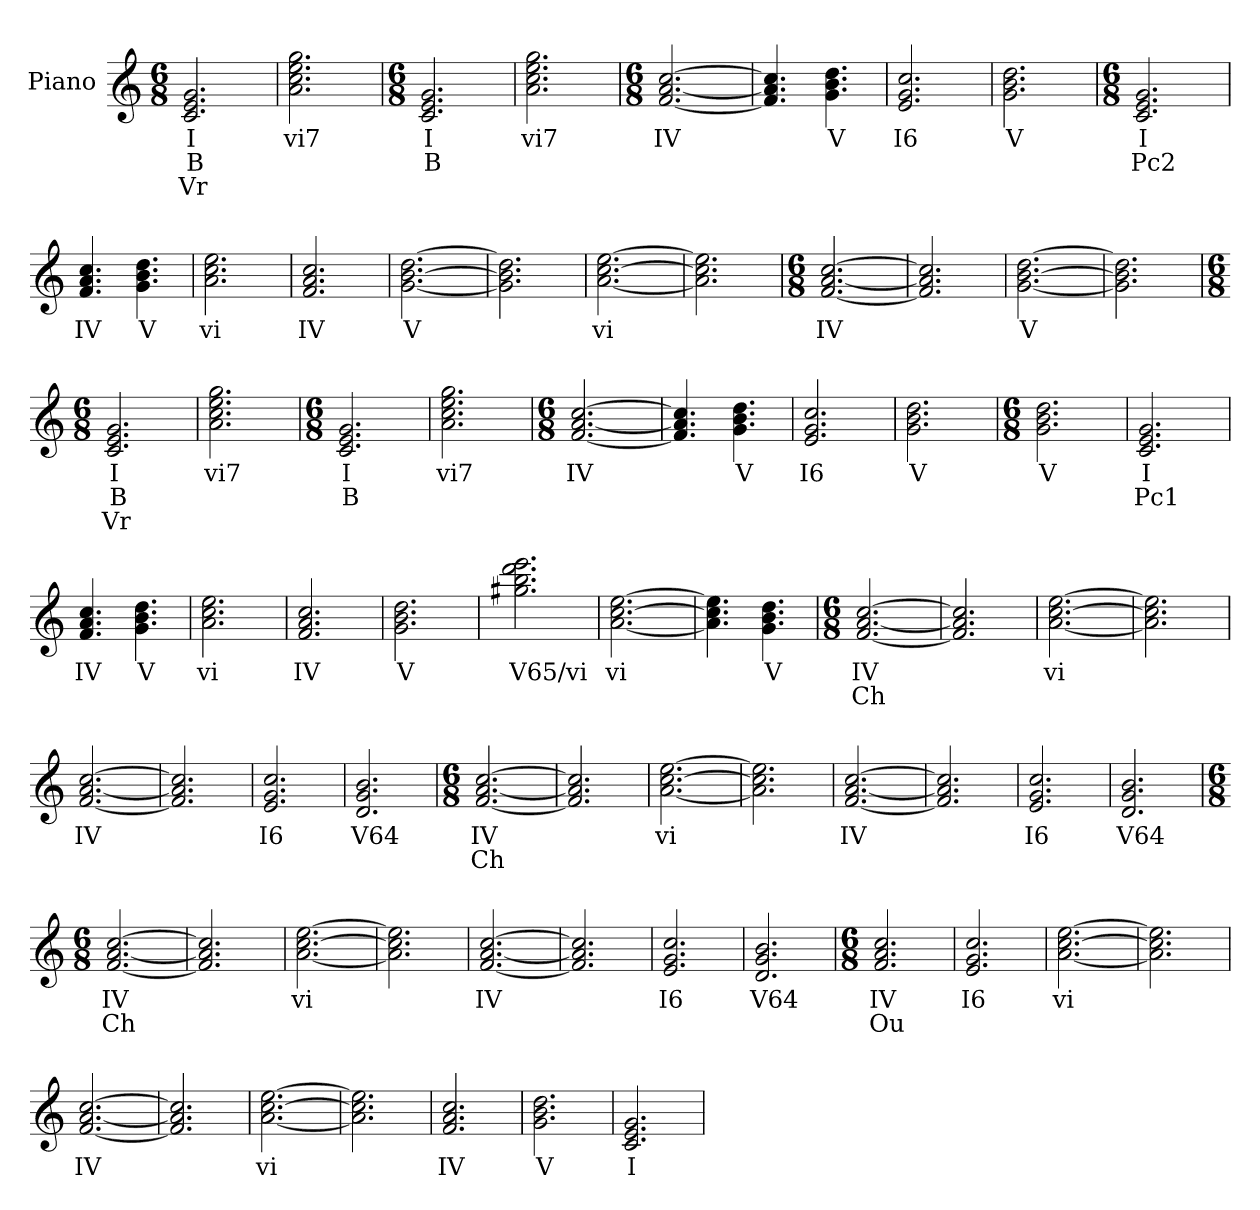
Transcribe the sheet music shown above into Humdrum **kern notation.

**kern	**text	**text	**text
*part1	*part1	*part1	*part1
*staff1	*staff1	*staff1	*staff1
*I"Piano	*	*	*
*I'Pno	*	*	*
*k[]	*	*	*
*C:	*	*	*
*M6/8	*	*	*
=	=	=	=
2.c 2.e 2.g	I	B	Vr
=	=	=	=
*k[]	*	*	*
*C:	*	*	*
2.a 2.cc 2.ee 2.gg	vi7	.	.
=	=	=	=
*k[]	*	*	*
*C:	*	*	*
*M6/8	*	*	*
2.c 2.e 2.g	I	B	.
=	=	=	=
*k[]	*	*	*
*C:	*	*	*
2.a 2.cc 2.ee 2.gg	vi7	.	.
=	=	=	=
*k[]	*	*	*
*C:	*	*	*
*M6/8	*	*	*
[2.f [2.a [2.cc	IV	.	.
=	=	=	=
*k[]	*	*	*
*C:	*	*	*
4.f] 4.a] 4.cc]	.	.	.
4.g 4.b 4.dd	V	.	.
=	=	=	=
*k[]	*	*	*
*C:	*	*	*
2.e 2.g 2.cc	I6	.	.
=	=	=	=
*k[]	*	*	*
*C:	*	*	*
2.g 2.b 2.dd	V	.	.
=	=	=	=
*k[]	*	*	*
*C:	*	*	*
*M6/8	*	*	*
2.c 2.e 2.g	I	Pc2	.
=	=	=	=
*k[]	*	*	*
*C:	*	*	*
4.f 4.a 4.cc	IV	.	.
4.g 4.b 4.dd	V	.	.
=	=	=	=
*k[]	*	*	*
*C:	*	*	*
2.a 2.cc 2.ee	vi	.	.
=	=	=	=
*k[]	*	*	*
*C:	*	*	*
2.f 2.a 2.cc	IV	.	.
=	=	=	=
*k[]	*	*	*
*C:	*	*	*
[2.g [2.b [2.dd	V	.	.
=	=	=	=
*k[]	*	*	*
*C:	*	*	*
2.g] 2.b] 2.dd]	.	.	.
=	=	=	=
*k[]	*	*	*
*C:	*	*	*
[2.a [2.cc [2.ee	vi	.	.
=	=	=	=
*k[]	*	*	*
*C:	*	*	*
2.a] 2.cc] 2.ee]	.	.	.
=	=	=	=
*k[]	*	*	*
*C:	*	*	*
*M6/8	*	*	*
[2.f [2.a [2.cc	IV	.	.
=	=	=	=
*k[]	*	*	*
*C:	*	*	*
2.f] 2.a] 2.cc]	.	.	.
=	=	=	=
*k[]	*	*	*
*C:	*	*	*
[2.g [2.b [2.dd	V	.	.
=	=	=	=
*k[]	*	*	*
*C:	*	*	*
2.g] 2.b] 2.dd]	.	.	.
=	=	=	=
*k[]	*	*	*
*C:	*	*	*
*M6/8	*	*	*
2.c 2.e 2.g	I	B	Vr
=	=	=	=
*k[]	*	*	*
*C:	*	*	*
2.a 2.cc 2.ee 2.gg	vi7	.	.
=	=	=	=
*k[]	*	*	*
*C:	*	*	*
*M6/8	*	*	*
2.c 2.e 2.g	I	B	.
=	=	=	=
*k[]	*	*	*
*C:	*	*	*
2.a 2.cc 2.ee 2.gg	vi7	.	.
=	=	=	=
*k[]	*	*	*
*C:	*	*	*
*M6/8	*	*	*
[2.f [2.a [2.cc	IV	.	.
=	=	=	=
*k[]	*	*	*
*C:	*	*	*
4.f] 4.a] 4.cc]	.	.	.
4.g 4.b 4.dd	V	.	.
=	=	=	=
*k[]	*	*	*
*C:	*	*	*
2.e 2.g 2.cc	I6	.	.
=	=	=	=
*k[]	*	*	*
*C:	*	*	*
2.g 2.b 2.dd	V	.	.
=	=	=	=
*k[]	*	*	*
*C:	*	*	*
*M6/8	*	*	*
2.g 2.b 2.dd	V	.	.
=	=	=	=
*k[]	*	*	*
*C:	*	*	*
2.c 2.e 2.g	I	Pc1	.
=	=	=	=
*k[]	*	*	*
*C:	*	*	*
4.f 4.a 4.cc	IV	.	.
4.g 4.b 4.dd	V	.	.
=	=	=	=
*k[]	*	*	*
*C:	*	*	*
2.a 2.cc 2.ee	vi	.	.
=	=	=	=
*k[]	*	*	*
*C:	*	*	*
2.f 2.a 2.cc	IV	.	.
=	=	=	=
*k[]	*	*	*
*C:	*	*	*
2.g 2.b 2.dd	V	.	.
=	=	=	=
*k[]	*	*	*
*C:	*	*	*
2.gg#X 2.bb 2.ddd 2.eee	V65/vi	.	.
=	=	=	=
*k[]	*	*	*
*C:	*	*	*
[2.a [2.cc [2.ee	vi	.	.
=	=	=	=
*k[]	*	*	*
*C:	*	*	*
4.a] 4.cc] 4.ee]	.	.	.
4.g 4.b 4.dd	V	.	.
=	=	=	=
*k[]	*	*	*
*C:	*	*	*
*M6/8	*	*	*
[2.f [2.a [2.cc	IV	Ch	.
=	=	=	=
*k[]	*	*	*
*C:	*	*	*
2.f] 2.a] 2.cc]	.	.	.
=	=	=	=
*k[]	*	*	*
*C:	*	*	*
[2.a [2.cc [2.ee	vi	.	.
=	=	=	=
*k[]	*	*	*
*C:	*	*	*
2.a] 2.cc] 2.ee]	.	.	.
=	=	=	=
*k[]	*	*	*
*C:	*	*	*
[2.f [2.a [2.cc	IV	.	.
=	=	=	=
*k[]	*	*	*
*C:	*	*	*
2.f] 2.a] 2.cc]	.	.	.
=	=	=	=
*k[]	*	*	*
*C:	*	*	*
2.e 2.g 2.cc	I6	.	.
=	=	=	=
*k[]	*	*	*
*C:	*	*	*
2.d 2.g 2.b	V64	.	.
=	=	=	=
*k[]	*	*	*
*C:	*	*	*
*M6/8	*	*	*
[2.f [2.a [2.cc	IV	Ch	.
=	=	=	=
*k[]	*	*	*
*C:	*	*	*
2.f] 2.a] 2.cc]	.	.	.
=	=	=	=
*k[]	*	*	*
*C:	*	*	*
[2.a [2.cc [2.ee	vi	.	.
=	=	=	=
*k[]	*	*	*
*C:	*	*	*
2.a] 2.cc] 2.ee]	.	.	.
=	=	=	=
*k[]	*	*	*
*C:	*	*	*
[2.f [2.a [2.cc	IV	.	.
=	=	=	=
*k[]	*	*	*
*C:	*	*	*
2.f] 2.a] 2.cc]	.	.	.
=	=	=	=
*k[]	*	*	*
*C:	*	*	*
2.e 2.g 2.cc	I6	.	.
=	=	=	=
*k[]	*	*	*
*C:	*	*	*
2.d 2.g 2.b	V64	.	.
=	=	=	=
*k[]	*	*	*
*C:	*	*	*
*M6/8	*	*	*
[2.f [2.a [2.cc	IV	Ch	.
=	=	=	=
*k[]	*	*	*
*C:	*	*	*
2.f] 2.a] 2.cc]	.	.	.
=	=	=	=
*k[]	*	*	*
*C:	*	*	*
[2.a [2.cc [2.ee	vi	.	.
=	=	=	=
*k[]	*	*	*
*C:	*	*	*
2.a] 2.cc] 2.ee]	.	.	.
=	=	=	=
*k[]	*	*	*
*C:	*	*	*
[2.f [2.a [2.cc	IV	.	.
=	=	=	=
*k[]	*	*	*
*C:	*	*	*
2.f] 2.a] 2.cc]	.	.	.
=	=	=	=
*k[]	*	*	*
*C:	*	*	*
2.e 2.g 2.cc	I6	.	.
=	=	=	=
*k[]	*	*	*
*C:	*	*	*
2.d 2.g 2.b	V64	.	.
=	=	=	=
*k[]	*	*	*
*C:	*	*	*
*M6/8	*	*	*
2.f 2.a 2.cc	IV	Ou	.
=	=	=	=
*k[]	*	*	*
*C:	*	*	*
2.e 2.g 2.cc	I6	.	.
=	=	=	=
*k[]	*	*	*
*C:	*	*	*
[2.a [2.cc [2.ee	vi	.	.
=	=	=	=
*k[]	*	*	*
*C:	*	*	*
2.a] 2.cc] 2.ee]	.	.	.
=	=	=	=
*k[]	*	*	*
*C:	*	*	*
[2.f [2.a [2.cc	IV	.	.
=	=	=	=
*k[]	*	*	*
*C:	*	*	*
2.f] 2.a] 2.cc]	.	.	.
=	=	=	=
*k[]	*	*	*
*C:	*	*	*
[2.a [2.cc [2.ee	vi	.	.
=	=	=	=
*k[]	*	*	*
*C:	*	*	*
2.a] 2.cc] 2.ee]	.	.	.
=	=	=	=
*k[]	*	*	*
*C:	*	*	*
2.f 2.a 2.cc	IV	.	.
=	=	=	=
*k[]	*	*	*
*C:	*	*	*
2.g 2.b 2.dd	V	.	.
=	=	=	=
*k[]	*	*	*
*C:	*	*	*
2.c 2.e 2.g	I	.	.
=	=	=	=
*-	*-	*-	*-
